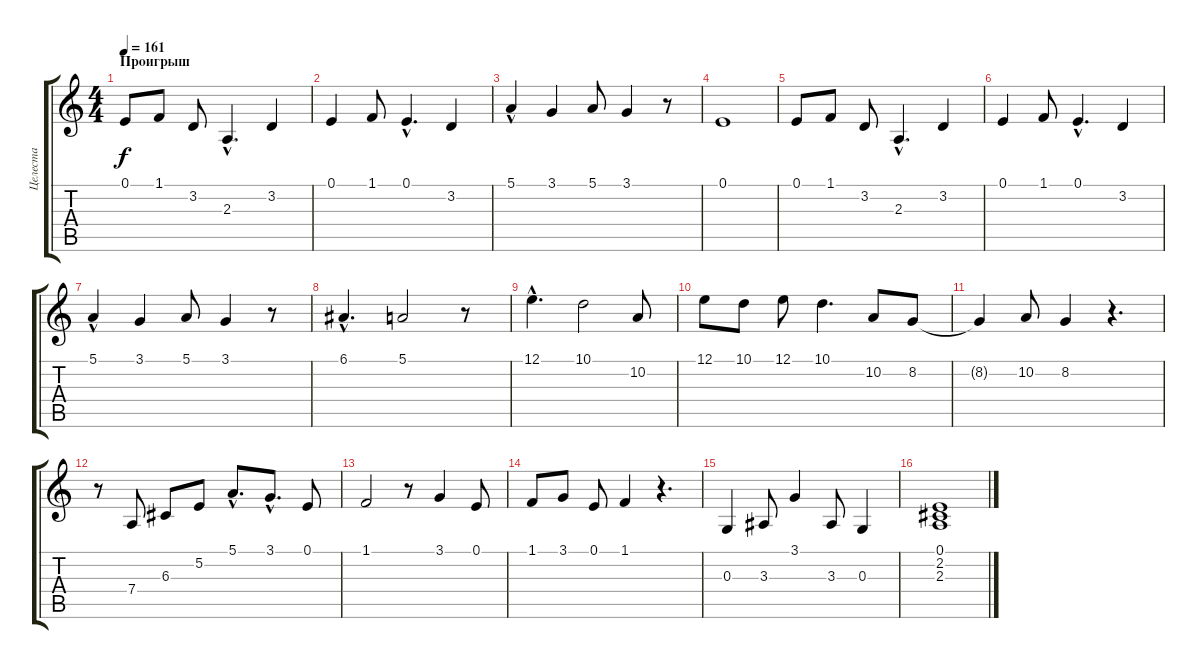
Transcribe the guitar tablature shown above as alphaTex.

\track ("Целеста" "Целеста") {instrument celesta}
\staff {score tabs}
\tuning (E4 B3 G3 D3 A2 E2) {hide}
\ts (4 4)
\section ("" "Проигрыш")
\tempo 161
\clef g2
\ks c
0.1.8{dy f} 1.1.8 3.2.8 2.3{hac}.4{d} 3.2.4 |
0.1.4 1.1.8 0.1{hac}.4{d} 3.2.4 |
5.1{hac}.4 3.1.4 5.1.8 3.1.4 r.8 |
0.1.1 |
0.1.8 1.1.8 3.2.8 2.3{hac}.4{d} 3.2.4 |
0.1.4 1.1.8 0.1{hac}.4{d} 3.2.4 |
5.1{hac}.4 3.1.4 5.1.8 3.1.4 r.8 |
6.1{hac}.4{d} 5.1.2 r.8 |
12.1{hac}.4{d} 10.1.2 10.2.8 |
12.1.8 10.1.8 12.1.8 10.1.4{d} 10.2.8 8.2.8 |
8.2{t}.4 10.2.8 8.2.4 r.4{d} |
r.8 7.4.8 6.3.8 5.2.8 5.1{hac}.8{d} 3.1{hac}.8{d} 0.1.8 |
1.1.2 r.8 3.1.4 0.1.8 |
1.1.8 3.1.8 0.1.8 1.1.4 r.4{d} |
0.3.4 3.3.8 3.1.4 3.3.8 0.3.4 |
(0.1 2.2 2.3).1
